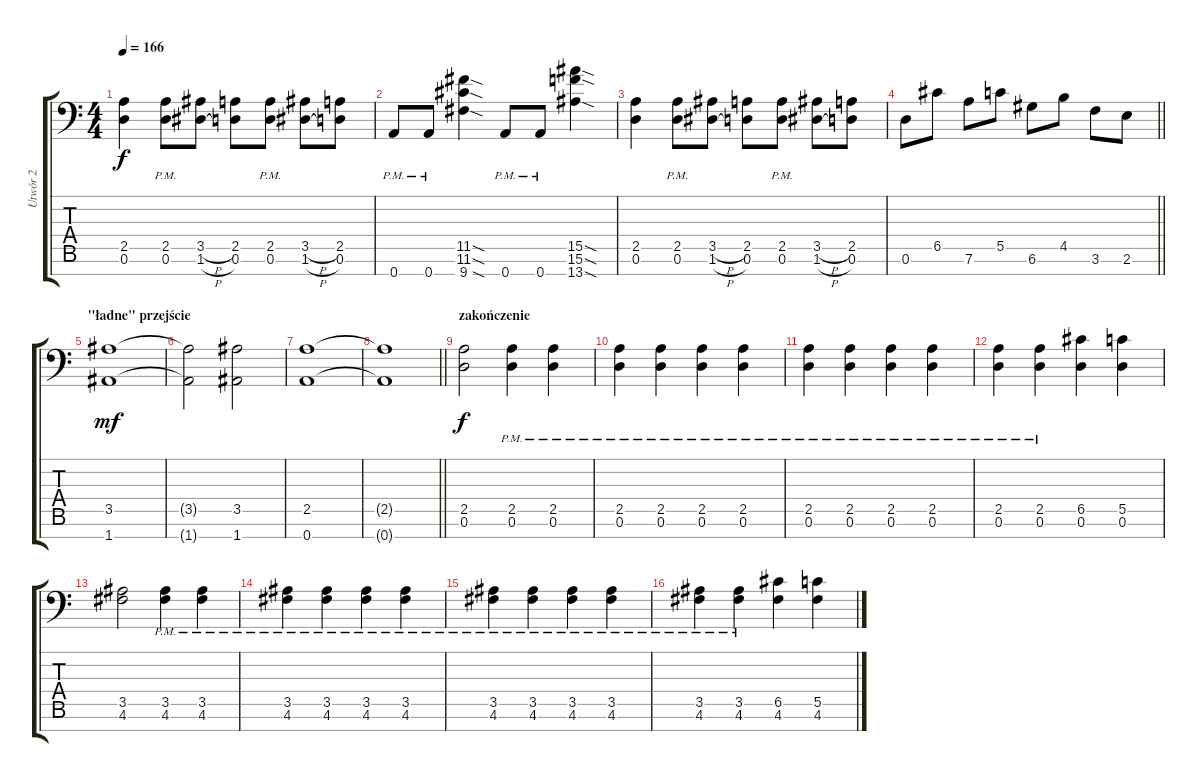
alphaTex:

\track ("Utwór 2" "Utwór 2") {instrument overdrivenguitar}
\staff {score tabs}
\tuning (D4 A3 F3 C3 G2 D2 A1) {hide}
\ts (4 4)
\tempo 166
\clef f4
\ks c
(2.5 0.6).4{dy f} (2.5{pm} 0.6{pm}).8 (3.5{h} 1.6{h}).8 (2.5 0.6).8 (2.5{pm} 0.6{pm}).8 (3.5{h} 1.6{h}).8 (2.5 0.6).8 |
0.7{pm}.8 0.7{pm}.8 (11.5{sod} 11.6{sod} 9.7{sod}).4 0.7{pm}.8 0.7{pm}.8 (15.5{sod} 15.6{sod} 13.7{sod}).4 |
(2.5 0.6).4 (2.5{pm} 0.6{pm}).8 (3.5{h} 1.6{h}).8 (2.5 0.6).8 (2.5{pm} 0.6{pm}).8 (3.5{h} 1.6{h}).8 (2.5 0.6).8 |
\barLineRight lightlight
0.6.8 6.5.8 7.6.8 5.5.8 6.6.8 4.5.8 3.6.8 2.6.8 |
\section ("" "\"ładne\" przejście")
(3.5 1.7).1{dy mf} |
(3.5{t} 1.7{t}).2 (3.5 1.7).2 |
(2.5 0.7).1 |
\barLineRight lightlight
(2.5{t} 0.7{t}).1 |
\section ("" "zakończenie")
(2.5 0.6).2{dy f} (2.5{pm} 0.6{pm}).4 (2.5{pm} 0.6{pm}).4 |
(2.5{pm} 0.6{pm}).4 (2.5{pm} 0.6{pm}).4 (2.5{pm} 0.6{pm}).4 (2.5{pm} 0.6{pm}).4 |
(2.5{pm} 0.6{pm}).4 (2.5{pm} 0.6{pm}).4 (2.5{pm} 0.6{pm}).4 (2.5{pm} 0.6{pm}).4 |
(2.5{pm} 0.6{pm}).4 (2.5{pm} 0.6{pm}).4 (6.5 0.6).4 (5.5 0.6).4 |
(3.5 4.6).2 (3.5{pm} 4.6{pm}).4 (3.5{pm} 4.6{pm}).4 |
(3.5{pm} 4.6{pm}).4 (3.5{pm} 4.6{pm}).4 (3.5{pm} 4.6{pm}).4 (3.5{pm} 4.6{pm}).4 |
(3.5{pm} 4.6{pm}).4 (3.5{pm} 4.6{pm}).4 (3.5{pm} 4.6{pm}).4 (3.5{pm} 4.6{pm}).4 |
(3.5{pm} 4.6{pm}).4 (3.5{pm} 4.6{pm}).4 (6.5 4.6).4 (5.5 4.6).4
